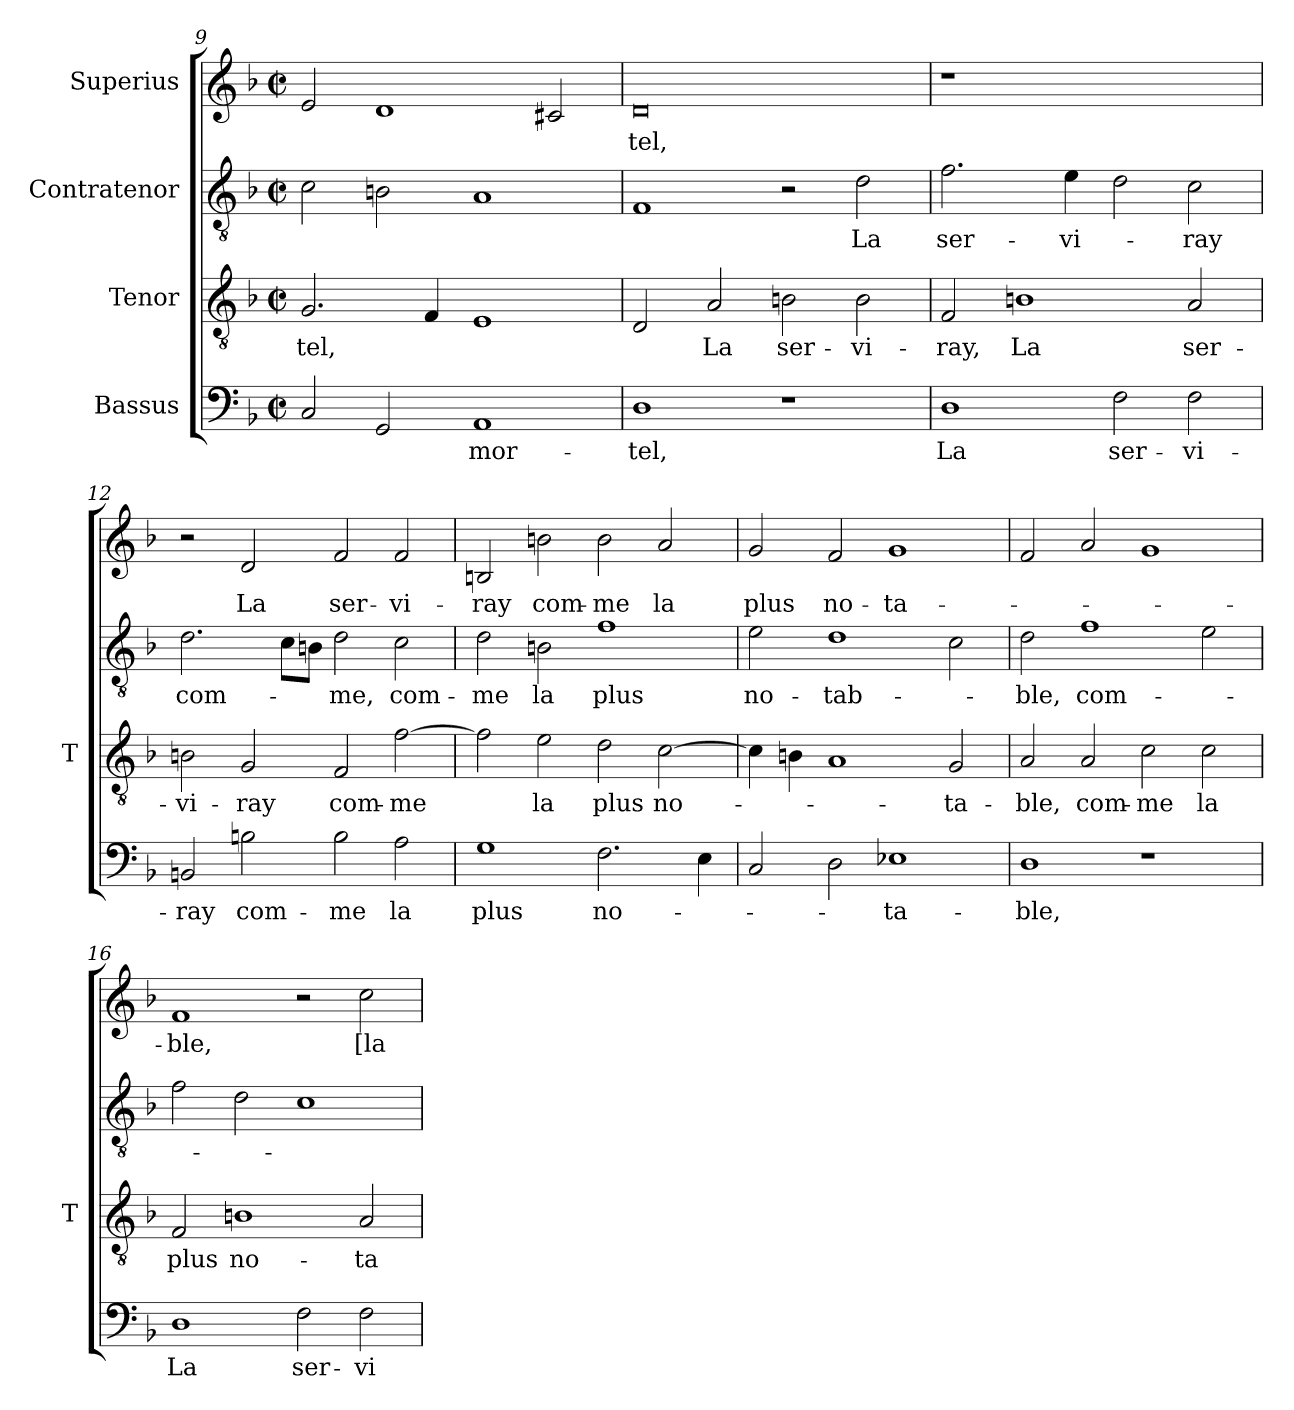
**kern	**text	**kern	**text	**kern	**text	**kern	**text
*part4	*part4	*part3	*part3	*part2	*part2	*part1	*part1
*staff4	*staff4	*staff3	*staff3	*staff2	*staff2	*staff1	*staff1
*I"Bassus	*	*I"Tenor	*	*I"Contratenor	*	*I"Superius	*
*	*	*I'T	*	*	*	*	*
!!LO:PB:g=z
*clefF4	*	*clefGv2	*	*clefGv2	*	*clefG2	*
*k[b-]	*	*k[b-]	*	*k[b-]	*	*k[b-]	*
*F:	*	*F:	*	*F:	*	*F:	*
*M2/2	*	*M2/2	*	*M2/2	*	*M2/2	*
*met(c|)	*	*met(c|)	*	*met(c|)	*	*met(c|)	*
=9	=9	=9	=9	=9	=9	=9	=9
2C	.	2.G	-tel,	2c	.	2e	.
2GG	.	.	.	2B	.	1d	.
.	.	4F	.	.	.	.	.
1AA	mor-	1E	.	1A	.	.	.
.	.	.	.	.	.	2c#X	.
=10	=10	=10	=10	=10	=10	=10	=10
1D	-tel,	2D	.	1F	.	0d	-tel,
.	.	2A	-La	.	.	.	.
1r	.	2B	ser-	2r	.	.	.
.	.	2B	vi-	2d	-La	.	.
=11	=11	=11	=11	=11	=11	=11	=11
1D	-La	2F	-ray,	2.f	ser-	1r	.
.	.	1B	-La	.	.	.	.
.	.	.	.	4e	vi-	.	.
2F	ser-	.	.	2d	.	1ryy	.
2F	vi-	2A	ser-	2c	-ray	.	.
=12	=12	=12	=12	=12	=12	=12	=12
2BB	-ray	2B	vi-	2.d	com-	2r	.
2B	com-	2G	-ray	.	.	2d	-La
.	.	.	.	8cL	.	.	.
.	.	.	.	8BJ	.	.	.
2B	-me	2F	com-	2d	-me,	2f	ser-
2A	-la	[2f	-me	2c	com-	2f	vi-
=13	=13	=13	=13	=13	=13	=13	=13
1G	-plus	2f]	.	2d	-me	2B	-ray
.	.	2e	-la	2B	-la	2b	com-
2.F	no-	2d	-plus	1f	-plus	2b	-me
.	.	[2c	no-	.	.	2a	-la
4E	.	.	.	.	.	.	.
!!LO:PB:g=z
=14	=14	=14	=14	=14	=14	=14	=14
2C	.	4c]	.	2e	no-	2g	-plus
.	.	4B	.	.	.	.	.
2D	.	1A	.	1d	tab-	2f	no-
1E-X	ta-	.	.	.	.	1g	ta-
.	.	2G	ta-	2c	.	.	.
=15	=15	=15	=15	=15	=15	=15	=15
1D	-ble,	2A	-ble,	2d	-ble,	2f	.
.	.	2A	com-	1f	com-	2a	.
1r	.	2c	-me	.	.	1g	.
.	.	2c	-la	2e	.	.	.
=16	=16	=16	=16	=16	=16	=16	=16
1D	-La	2F	-plus	2f	.	1f	-ble,
.	.	1B	no-	2d	.	.	.
2F	ser-	.	.	1c	.	2r	.
2F	vi-	2A	ta-	.	.	2cc	-[la
=	=	=	=	=	=	=	=
*-	*-	*-	*-	*-	*-	*-	*-
